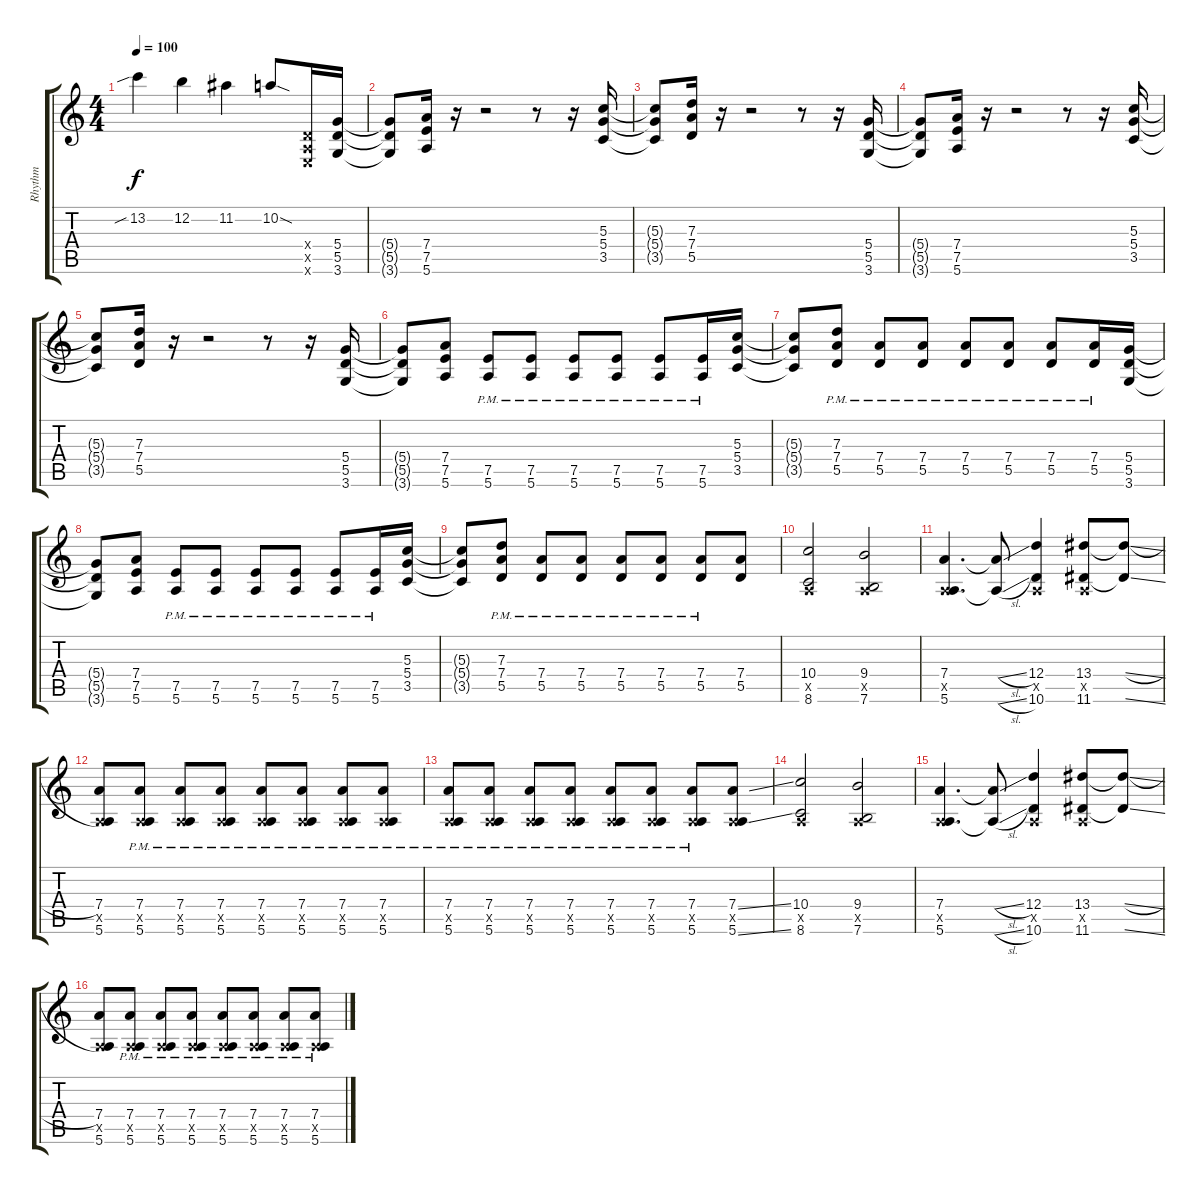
\track ("Rhythm" "Rhythm") {instrument overdrivenguitar}
\staff {score tabs}
\tuning (E4 B3 G3 D3 A2 E2) {hide}
\ts (4 4)
\tempo 100
\clef g2
\ks c
13.2{sib}.4{dy f} 12.2.4 11.2.4 10.2{sod}.8 (0.4{x} 0.5{x} 0.6{x}).16 (5.4 5.5 3.6).16 |
(5.4{t} 5.5{t} 3.6{t}).8 (7.4 7.5 5.6).16 r.16 r.2 r.8 r.16 (5.3 5.4 3.5).16 |
(5.3{t} 5.4{t} 3.5{t}).8 (7.3 7.4 5.5).16 r.16 r.2 r.8 r.16 (5.4 5.5 3.6).16 |
(5.4{t} 5.5{t} 3.6{t}).8 (7.4 7.5 5.6).16 r.16 r.2 r.8 r.16 (5.3 5.4 3.5).16 |
(5.3{t} 5.4{t} 3.5{t}).8 (7.3 7.4 5.5).16 r.16 r.2 r.8 r.16 (5.4 5.5 3.6).16 |
(5.4{t} 5.5{t} 3.6{t}).8 (7.4 7.5 5.6).8 (7.5{pm} 5.6{pm}).8 (7.5{pm} 5.6{pm}).8 (7.5{pm} 5.6{pm}).8 (7.5{pm} 5.6{pm}).8 (7.5{pm} 5.6{pm}).8 (7.5{pm} 5.6{pm}).16 (5.3 5.4 3.5).16 |
(5.3{t} 5.4{t} 3.5{t}).8 (7.3{pm} 7.4{pm} 5.5{pm}).8 (7.4{pm} 5.5{pm}).8 (7.4{pm} 5.5{pm}).8 (7.4{pm} 5.5{pm}).8 (7.4{pm} 5.5{pm}).8 (7.4{pm} 5.5{pm}).8 (7.4{pm} 5.5{pm}).16 (5.4 5.5 3.6).16 |
(5.4{t} 5.5{t} 3.6{t}).8 (7.4 7.5 5.6).8 (7.5{pm} 5.6{pm}).8 (7.5{pm} 5.6{pm}).8 (7.5{pm} 5.6{pm}).8 (7.5{pm} 5.6{pm}).8 (7.5{pm} 5.6{pm}).8 (7.5{pm} 5.6{pm}).16 (5.3 5.4 3.5).16 |
(5.3{t} 5.4{t} 3.5{t}).8 (7.3{pm} 7.4{pm} 5.5{pm}).8 (7.4{pm} 5.5{pm}).8 (7.4{pm} 5.5{pm}).8 (7.4{pm} 5.5{pm}).8 (7.4{pm} 5.5{pm}).8 (7.4{pm} 5.5{pm}).8 (7.4 5.5).8 |
(10.4 0.5{x} 8.6).2 (9.4 0.5{x} 7.6).2 |
(7.4 0.5{x} 5.6).4{d} (7.4{sl t} 5.6{sl t}).8 (12.4 0.5{x} 10.6).4 (13.4 0.5{x} 11.6).8 (13.4{sl t} 11.6{ss t}).8 |
(7.4 0.5{x} 5.6).8 (7.4{pm} 0.5{x} 5.6{pm}).8 (7.4{pm} 0.5{x} 5.6{pm}).8 (7.4{pm} 0.5{x} 5.6{pm}).8 (7.4{pm} 0.5{x} 5.6{pm}).8 (7.4{pm} 0.5{x} 5.6{pm}).8 (7.4{pm} 0.5{x} 5.6{pm}).8 (7.4{pm} 0.5{x} 5.6{pm}).8 |
(7.4{pm} 0.5{x} 5.6{pm}).8 (7.4{pm} 0.5{x} 5.6{pm}).8 (7.4{pm} 0.5{x} 5.6{pm}).8 (7.4{pm} 0.5{x} 5.6{pm}).8 (7.4{pm} 0.5{x} 5.6{pm}).8 (7.4{pm} 0.5{x} 5.6{pm}).8 (7.4{pm} 0.5{x} 5.6{pm}).8 (7.4{ss} 0.5{x} 5.6{ss}).8 |
(10.4 0.5{x} 8.6).2 (9.4 0.5{x} 7.6).2 |
(7.4 0.5{x} 5.6).4{d} (7.4{sl t} 5.6{sl t}).8 (12.4 0.5{x} 10.6).4 (13.4 0.5{x} 11.6).8 (13.4{sl t} 11.6{ss t}).8 |
(7.4 0.5{x} 5.6).8 (7.4{pm} 0.5{x} 5.6{pm}).8 (7.4{pm} 0.5{x} 5.6{pm}).8 (7.4{pm} 0.5{x} 5.6{pm}).8 (7.4{pm} 0.5{x} 5.6{pm}).8 (7.4{pm} 0.5{x} 5.6{pm}).8 (7.4{pm} 0.5{x} 5.6{pm}).8 (7.4{pm} 0.5{x} 5.6{pm}).8
